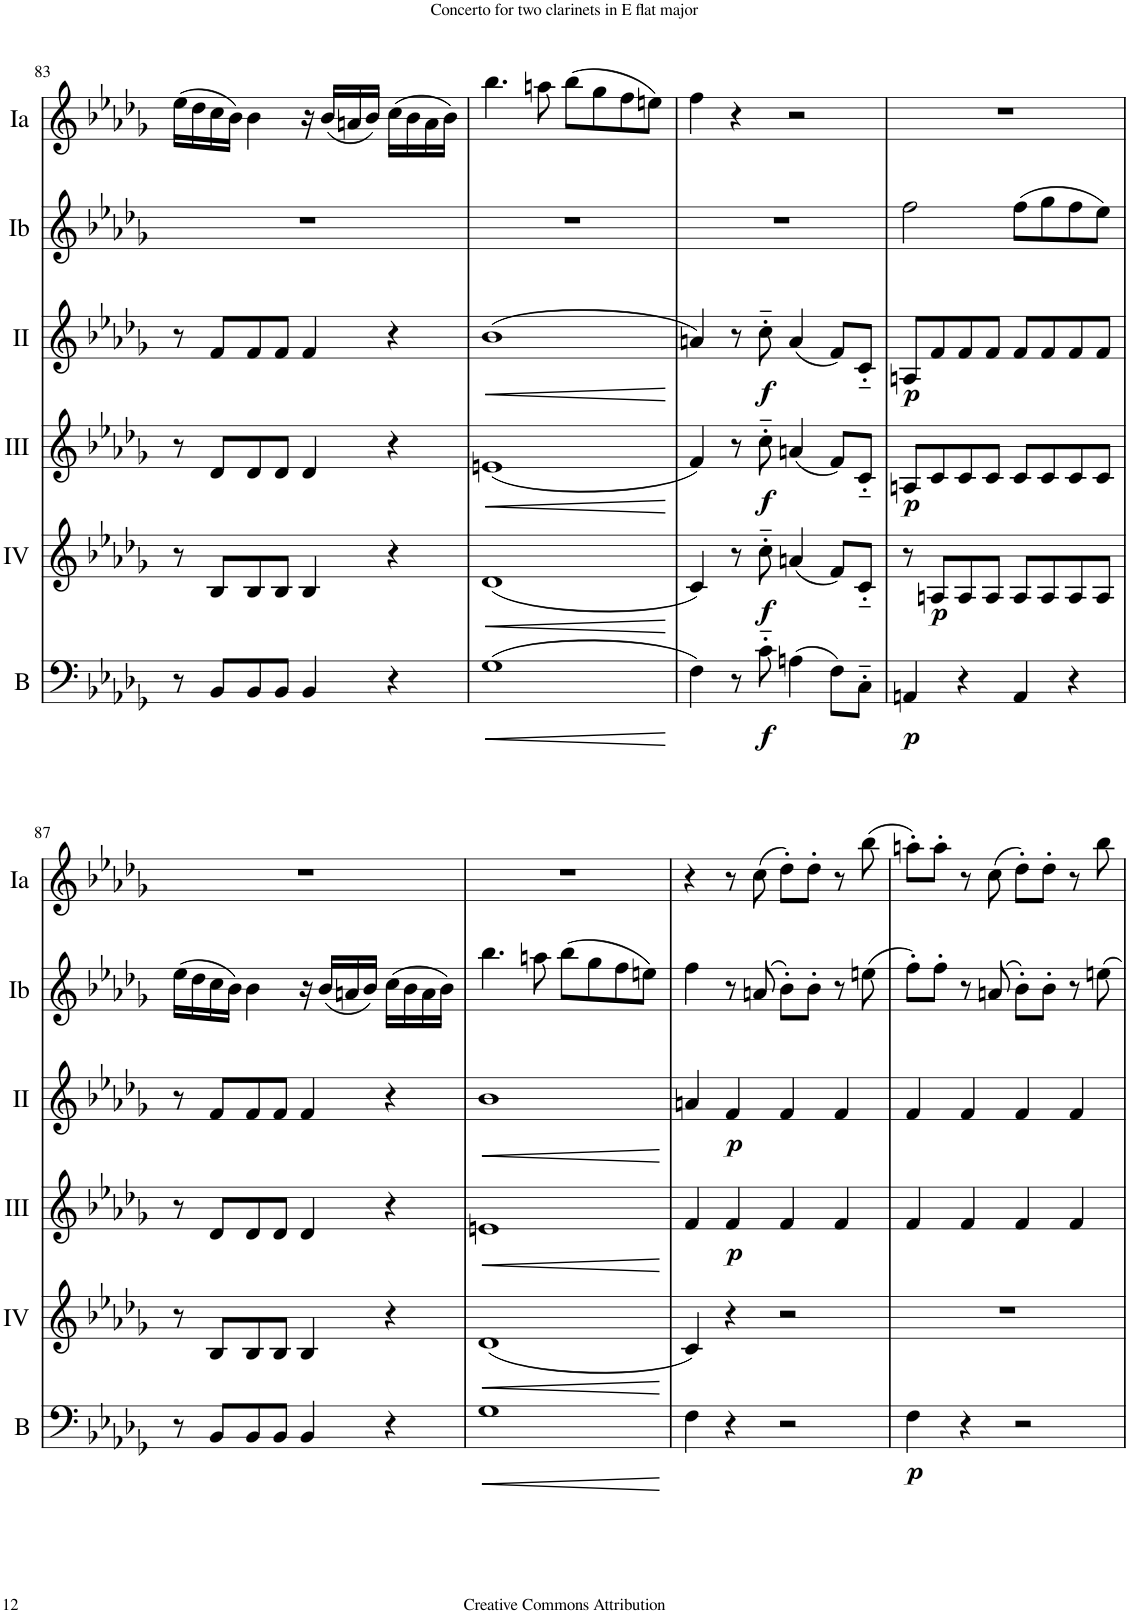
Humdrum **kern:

**kern	**dynam	**kern	**dynam	**kern	**dynam	**kern	**dynam	**kern	**kern
*part6	*part6	*part5	*part5	*part4	*part4	*part3	*part3	*part2	*part1
*staff6	*staff6	*staff5	*staff5	*staff4	*staff4	*staff3	*staff3	*staff2	*staff1
*I"Bass	*	*I"Acc. 4	*	*I"Acc. 3	*	*I"Acc. 2	*	*I"Acc. 1b	*I"Acc. 1a
*I'B	*	*	*	*	*	*	*	*	*
!!LO:PB:g=z
*clefF4	*	*clefG2	*	*clefG2	*	*clefG2	*	*clefG2	*clefG2
*Trd7c12	*	*Trd7c12	*	*	*	*	*	*	*
*k[b-e-a-d-g-]	*	*k[b-e-a-d-g-]	*	*k[b-e-a-d-g-]	*	*k[b-e-a-d-g-]	*	*k[b-e-a-d-g-]	*k[b-e-a-d-g-]
*M4/4	*	*M4/4	*	*M4/4	*	*M4/4	*	*M4/4	*M4/4
=83	=83	=83	=83	=83	=83	=83	=83	=83	=83
8r	.	8r	.	8r	.	8r	.	1r	(16ee-\LL
.	.	.	.	.	.	.	.	.	16dd-\
8BB-/L	.	8B-/L	.	8d-/L	.	8f/L	.	.	16cc\
.	.	.	.	.	.	.	.	.	16b-\JJ)
8BB-/	.	8B-/	.	8d-/	.	8f/	.	.	4b-\
8BB-/J	.	8B-/J	.	8d-/J	.	8f/J	.	.	.
4BB-/	.	4B-/	.	4d-/	.	4f/	.	.	16r
.	.	.	.	.	.	.	.	.	(16b-/LL
.	.	.	.	.	.	.	.	.	16an/
.	.	.	.	.	.	.	.	.	16b-/JJ)
4r	.	4r	.	4r	.	4r	.	.	(16cc\LL
.	.	.	.	.	.	.	.	.	16b-\
.	.	.	.	.	.	.	.	.	16a\
.	.	.	.	.	.	.	.	.	16b-\JJ)
=84	=84	=84	=84	=84	=84	=84	=84	=84	=84
!	!LO:HP:b	!	!LO:HP:b	!	!LO:HP:b	!	!LO:HP:b	!	!
(1G-	<	(1d-	<	(1en	<	(1b-	<	1r	4.bb-\
.	.	.	.	.	.	.	.	.	8aan\
.	.	.	.	.	.	.	.	.	(8bb-\L
.	.	.	.	.	.	.	.	.	8gg-\
.	.	.	.	.	.	.	.	.	8ff\
.	.	.	.	.	.	.	.	.	8een\J)
.	[	.	[	.	[	.	[	.	.
=85	=85	=85	=85	=85	=85	=85	=85	=85	=85
4F\)	.	4c/)	.	4f/)	.	4an/)	.	1r	4ff\
8r	.	8r	.	8r	.	8r	.	.	4r
!	!LO:DY:b	!	!LO:DY:b	!	!LO:DY:b	!	!LO:DY:b	!	!
8c'~\	f	8cc'~\	f	8cc'~\	f	8cc'~\	f	.	.
(4An\	.	(4an/	.	(4an/	.	(4a/	.	.	2r
8F\L)	.	8f/L)	.	8f/L)	.	8f/L)	.	.	.
8C'~\J	.	8c'~/J	.	8c'~/J	.	8c'~/J	.	.	.
=86	=86	=86	=86	=86	=86	=86	=86	=86	=86
!	!LO:DY:b	!	!	!	!LO:DY:b	!	!LO:DY:b	!	!
4AAn/	p	8r	.	8An/L	p	8An/L	p	2ff\	1r
!	!	!	!LO:DY:b	!	!	!	!	!	!
.	.	8An/L	p	8c/	.	8f/	.	.	.
4r	.	8A/	.	8c/	.	8f/	.	.	.
.	.	8A/J	.	8c/J	.	8f/J	.	.	.
4AA/	.	8A/L	.	8c/L	.	8f/L	.	(8ff\L	.
.	.	8A/	.	8c/	.	8f/	.	8gg-\	.
4r	.	8A/	.	8c/	.	8f/	.	8ff\	.
.	.	8A/J	.	8c/J	.	8f/J	.	8ee-\J)	.
!!LO:LB:g=z
=87	=87	=87	=87	=87	=87	=87	=87	=87	=87
8r	.	8r	.	8r	.	8r	.	(16ee-\LL	1r
.	.	.	.	.	.	.	.	16dd-\	.
8BB-/L	.	8B-/L	.	8d-/L	.	8f/L	.	16cc\	.
.	.	.	.	.	.	.	.	16b-\JJ)	.
8BB-/	.	8B-/	.	8d-/	.	8f/	.	4b-\	.
8BB-/J	.	8B-/J	.	8d-/J	.	8f/J	.	.	.
4BB-/	.	4B-/	.	4d-/	.	4f/	.	16r	.
.	.	.	.	.	.	.	.	(16b-/LL	.
.	.	.	.	.	.	.	.	16an/	.
.	.	.	.	.	.	.	.	16b-/JJ)	.
4r	.	4r	.	4r	.	4r	.	(16cc\LL	.
.	.	.	.	.	.	.	.	16b-\	.
.	.	.	.	.	.	.	.	16a\	.
.	.	.	.	.	.	.	.	16b-\JJ)	.
=88	=88	=88	=88	=88	=88	=88	=88	=88	=88
!	!LO:HP:b	!	!LO:HP:b	!	!LO:HP:b	!	!LO:HP:b	!	!
1G-	<	(1d-	<	1en	<	1b-	<	4.bb-\	1r
.	.	.	.	.	.	.	.	8aan\	.
.	.	.	.	.	.	.	.	(8bb-\L	.
.	.	.	.	.	.	.	.	8gg-\	.
.	.	.	.	.	.	.	.	8ff\	.
.	.	.	.	.	.	.	.	8een\J)	.
.	[	.	[	.	[	.	[	.	.
=89	=89	=89	=89	=89	=89	=89	=89	=89	=89
4F\	.	4c/)	.	4f/	.	4an/	.	4ff\	4r
!	!	!	!	!	!LO:DY:b	!	!LO:DY:b	!	!
4r	.	4r	.	4f/	p	4f/	p	8r	8r
.	.	.	.	.	.	.	.	(8an/	(8cc\
2r	.	2r	.	4f/	.	4f/	.	8b-'\L)	8dd-'\L)
.	.	.	.	.	.	.	.	8b-'\J	8dd-'\J
.	.	.	.	4f/	.	4f/	.	8r	8r
.	.	.	.	.	.	.	.	(8een\	(8bb-\
=90	=90	=90	=90	=90	=90	=90	=90	=90	=90
!	!LO:DY:b	!	!	!	!	!	!	!	!
4F\	p	1r	.	4f/	.	4f/	.	8ff'\L)	8aan'\L)
.	.	.	.	.	.	.	.	8ff'\J	8aa'\J
4r	.	.	.	4f/	.	4f/	.	8r	8r
.	.	.	.	.	.	.	.	(8an/	(8cc\
2r	.	.	.	4f/	.	4f/	.	8b-'\L)	8dd-'\L)
.	.	.	.	.	.	.	.	8b-'\J	8dd-'\J
.	.	.	.	4f/	.	4f/	.	8r	8r
.	.	.	.	.	.	.	.	8een\	8bb-\
=	=	=	=	=	=	=	=	=	=
*-	*-	*-	*-	*-	*-	*-	*-	*-	*-
